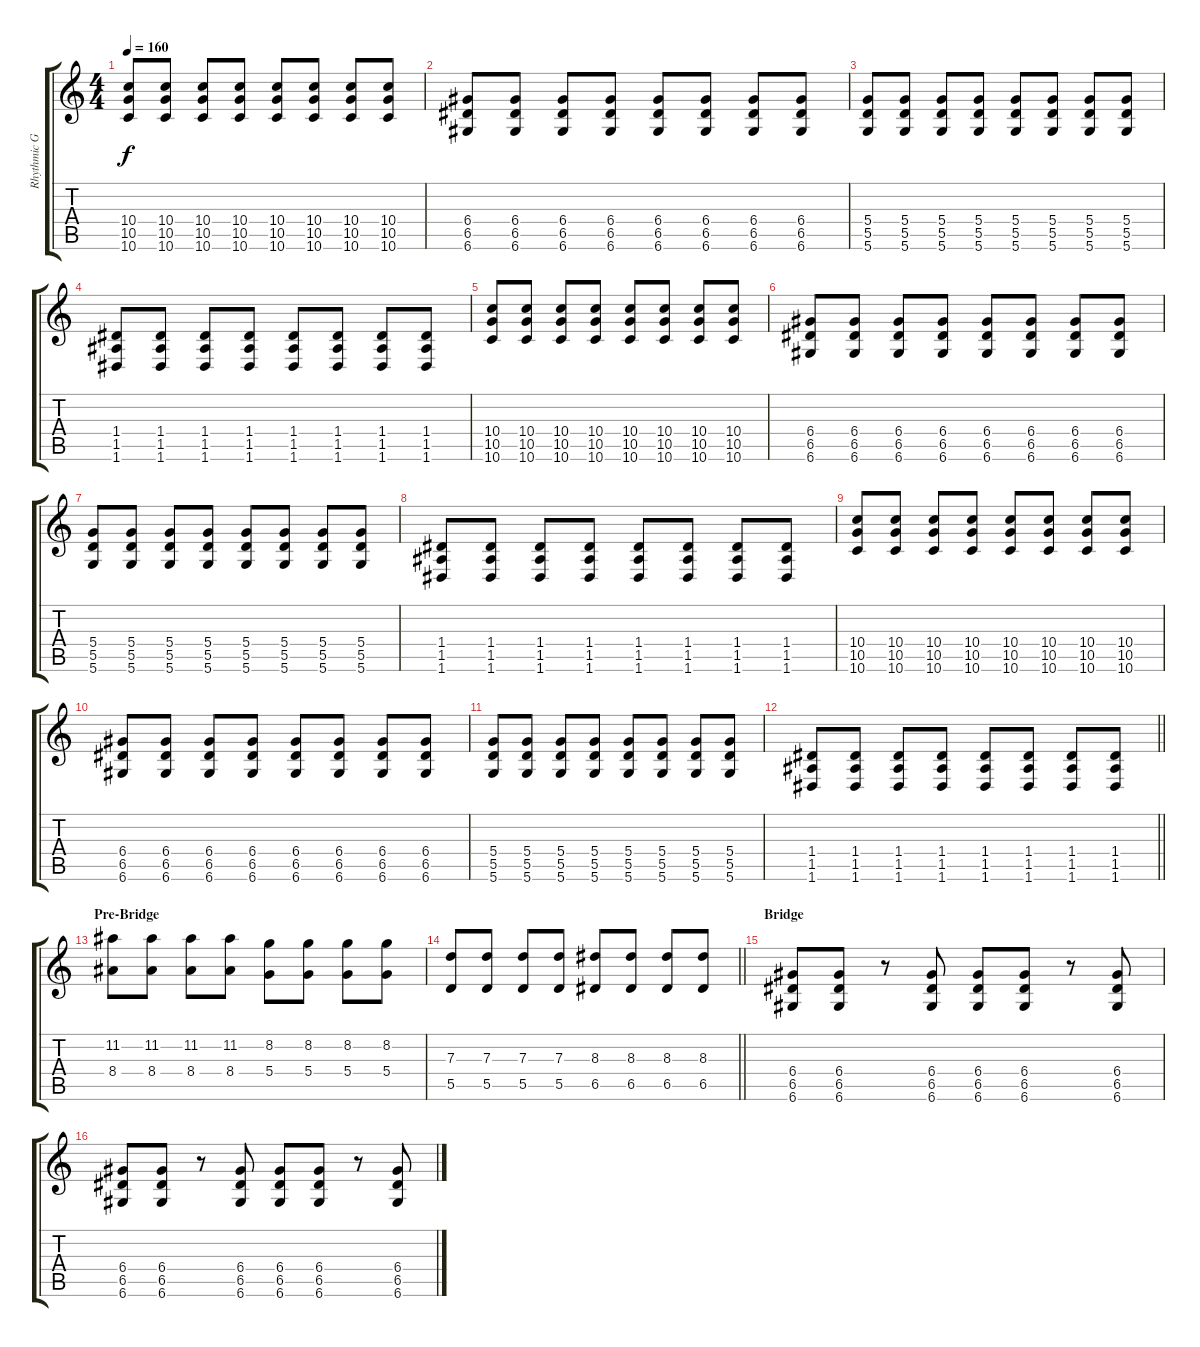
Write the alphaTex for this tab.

\track ("Rhythmic Guitar" "Rhythmic G") {instrument distortionguitar}
\staff {score tabs}
\tuning (E4 B3 G3 D3 A2 D2) {hide}
\ts (4 4)
\tempo 160
\clef g2
\ks c
(10.4 10.5 10.6).8{dy f} (10.4 10.5 10.6).8 (10.4 10.5 10.6).8 (10.4 10.5 10.6).8 (10.4 10.5 10.6).8 (10.4 10.5 10.6).8 (10.4 10.5 10.6).8 (10.4 10.5 10.6).8 |
(6.4 6.5 6.6).8 (6.4 6.5 6.6).8 (6.4 6.5 6.6).8 (6.4 6.5 6.6).8 (6.4 6.5 6.6).8 (6.4 6.5 6.6).8 (6.4 6.5 6.6).8 (6.4 6.5 6.6).8 |
(5.4 5.5 5.6).8 (5.4 5.5 5.6).8 (5.4 5.5 5.6).8 (5.4 5.5 5.6).8 (5.4 5.5 5.6).8 (5.4 5.5 5.6).8 (5.4 5.5 5.6).8 (5.4 5.5 5.6).8 |
(1.4 1.5 1.6).8 (1.4 1.5 1.6).8 (1.4 1.5 1.6).8 (1.4 1.5 1.6).8 (1.4 1.5 1.6).8 (1.4 1.5 1.6).8 (1.4 1.5 1.6).8 (1.4 1.5 1.6).8 |
(10.4 10.5 10.6).8{volume 13 instrument distortionguitar} (10.4 10.5 10.6).8 (10.4 10.5 10.6).8 (10.4 10.5 10.6).8 (10.4 10.5 10.6).8 (10.4 10.5 10.6).8 (10.4 10.5 10.6).8 (10.4 10.5 10.6).8 |
(6.4 6.5 6.6).8 (6.4 6.5 6.6).8 (6.4 6.5 6.6).8 (6.4 6.5 6.6).8 (6.4 6.5 6.6).8 (6.4 6.5 6.6).8 (6.4 6.5 6.6).8 (6.4 6.5 6.6).8 |
(5.4 5.5 5.6).8 (5.4 5.5 5.6).8 (5.4 5.5 5.6).8 (5.4 5.5 5.6).8 (5.4 5.5 5.6).8 (5.4 5.5 5.6).8 (5.4 5.5 5.6).8 (5.4 5.5 5.6).8 |
(1.4 1.5 1.6).8 (1.4 1.5 1.6).8 (1.4 1.5 1.6).8 (1.4 1.5 1.6).8 (1.4 1.5 1.6).8 (1.4 1.5 1.6).8 (1.4 1.5 1.6).8 (1.4 1.5 1.6).8 |
(10.4 10.5 10.6).8 (10.4 10.5 10.6).8 (10.4 10.5 10.6).8 (10.4 10.5 10.6).8 (10.4 10.5 10.6).8 (10.4 10.5 10.6).8 (10.4 10.5 10.6).8 (10.4 10.5 10.6).8 |
(6.4 6.5 6.6).8 (6.4 6.5 6.6).8 (6.4 6.5 6.6).8 (6.4 6.5 6.6).8 (6.4 6.5 6.6).8 (6.4 6.5 6.6).8 (6.4 6.5 6.6).8 (6.4 6.5 6.6).8 |
(5.4 5.5 5.6).8 (5.4 5.5 5.6).8 (5.4 5.5 5.6).8 (5.4 5.5 5.6).8 (5.4 5.5 5.6).8 (5.4 5.5 5.6).8 (5.4 5.5 5.6).8 (5.4 5.5 5.6).8 |
\barLineRight lightlight
(1.4 1.5 1.6).8 (1.4 1.5 1.6).8 (1.4 1.5 1.6).8 (1.4 1.5 1.6).8 (1.4 1.5 1.6).8 (1.4 1.5 1.6).8 (1.4 1.5 1.6).8 (1.4 1.5 1.6).8 |
\section ("" "Pre-Bridge")
(11.2 8.4).8 (11.2 8.4).8 (11.2 8.4).8 (11.2 8.4).8 (8.2 5.4).8 (8.2 5.4).8 (8.2 5.4).8 (8.2 5.4).8 |
\barLineRight lightlight
(7.3 5.5).8 (7.3 5.5).8 (7.3 5.5).8 (7.3 5.5).8 (8.3 6.5).8 (8.3 6.5).8 (8.3 6.5).8 (8.3 6.5).8 |
\section ("" "Bridge")
(6.4 6.5 6.6).8 (6.4 6.5 6.6).8 r.8 (6.4 6.5 6.6).8 (6.4 6.5 6.6).8 (6.4 6.5 6.6).8 r.8 (6.4 6.5 6.6).8 |
(6.4 6.5 6.6).8 (6.4 6.5 6.6).8 r.8 (6.4 6.5 6.6).8 (6.4 6.5 6.6).8 (6.4 6.5 6.6).8 r.8 (6.4 6.5 6.6).8
